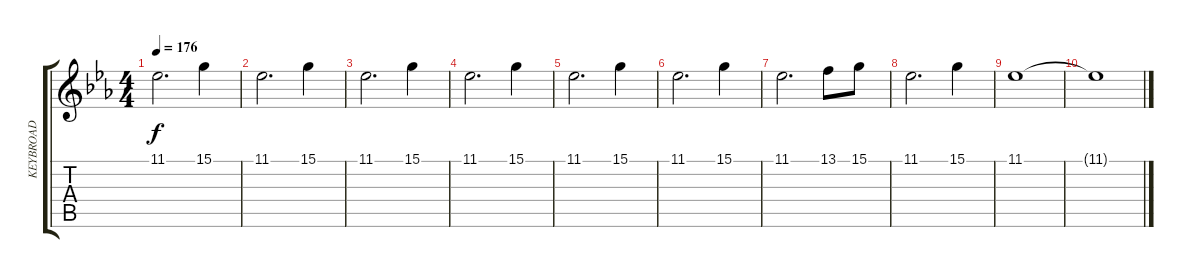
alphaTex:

\track ("KEYBROAD" "KEYBROAD") {instrument synthstrings2}
\staff {score tabs}
\tuning (E4 B3 G3 D3 A2 E2) {hide}
\ts (4 4)
\tempo 176
\clef g2
\ks eb
11.1.2{d dy f} 15.1.4 |
11.1.2{d} 15.1.4 |
11.1.2{d} 15.1.4 |
11.1.2{d} 15.1.4 |
11.1.2{d} 15.1.4 |
11.1.2{d} 15.1.4 |
11.1.2{d} 13.1.8 15.1.8 |
11.1.2{d} 15.1.4 |
11.1.1 |
11.1{t}.1
